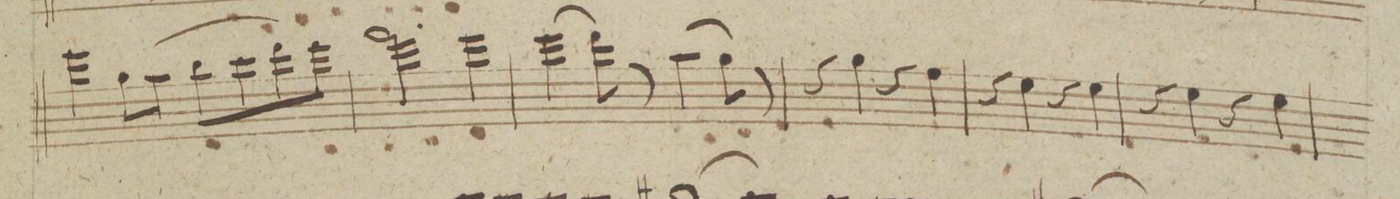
**kern	**dynam
*I"Violino 1mo	*
*clefG2	*
*k[]	*
*met(c|)	*
*M2/2	*
4eee\	.
(8gg\L	.
8aa\J	.
8bb\L	.
8ccc\	.
8ddd\	.
8eee\J)	.
=109	=109
2.fff\	.
4eee\	.
=110	=110
(4eee\	.
8ddd\)	.
8r	.
(4aa\	.
8gg\)	.
8r	.
=111	=111
4r	.
4gg\	.
4r	.
4ff\	.
=112	=112
4r	.
4ee\	.
4r	.
4ee\	.
=113	=113
4r	.
4ee\	.
4r	.
4ee\	.
=114	=114
*-	*-
